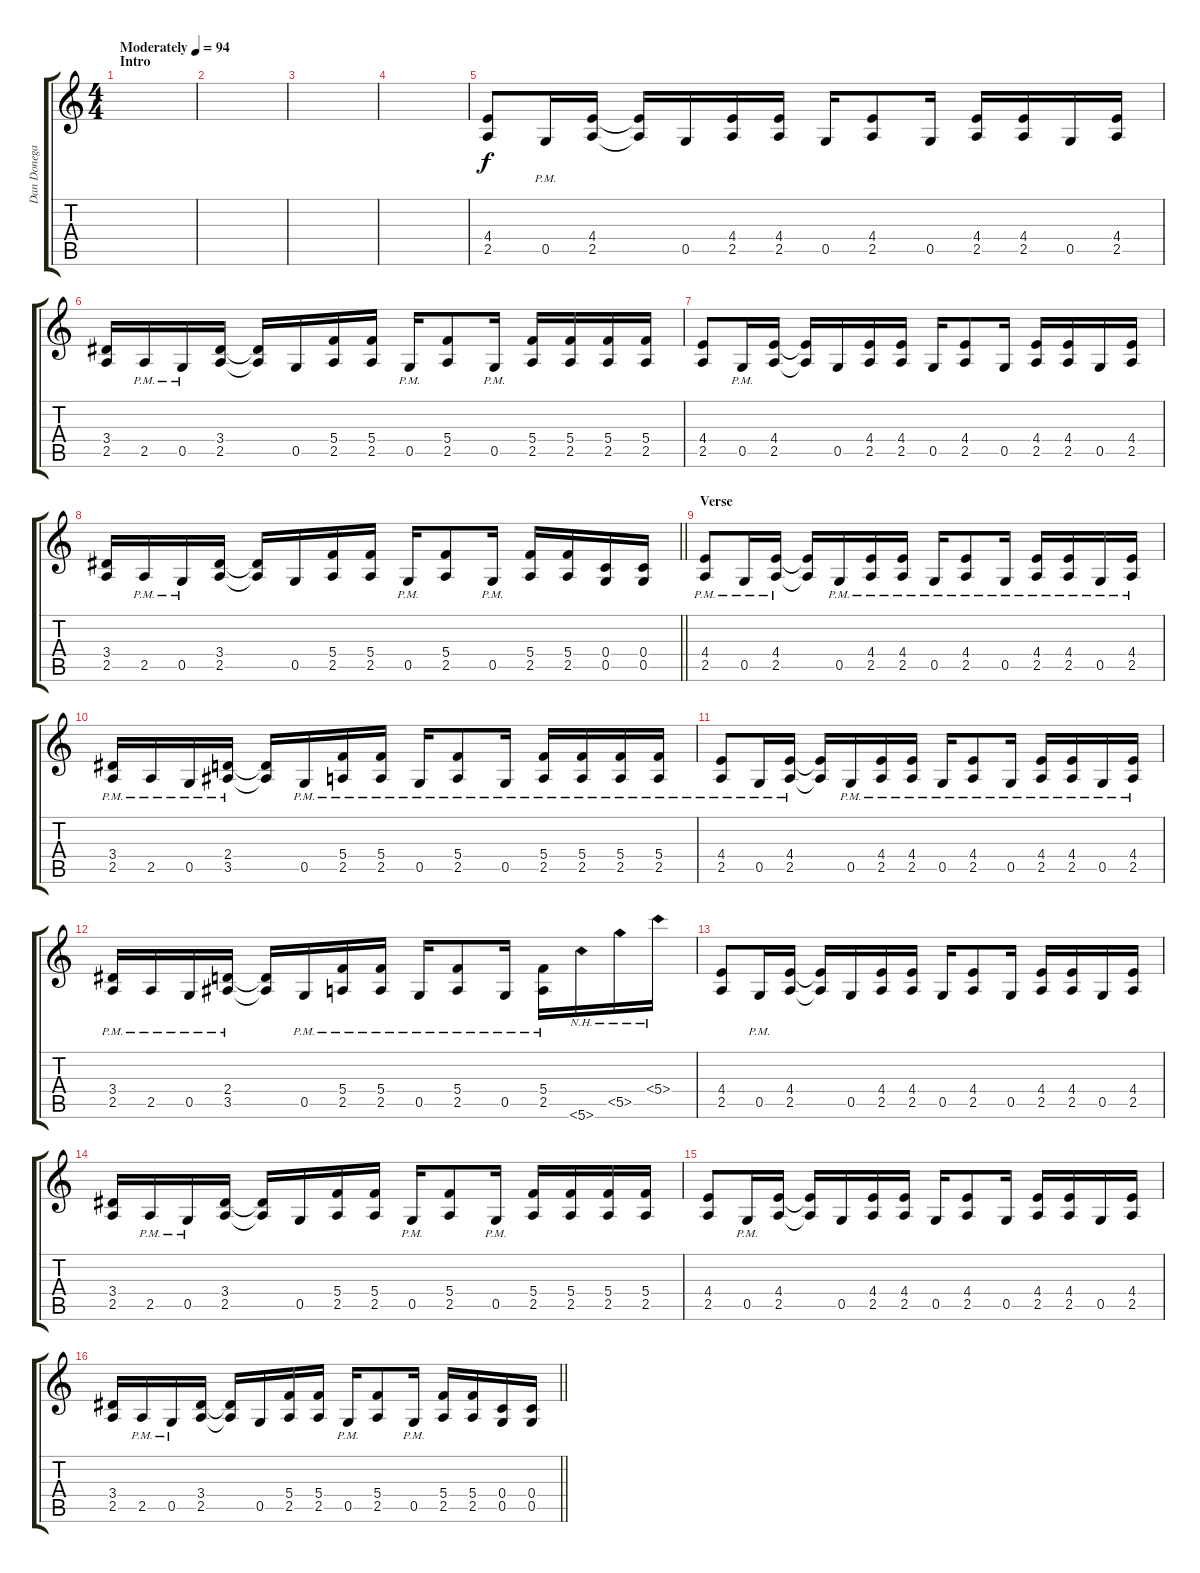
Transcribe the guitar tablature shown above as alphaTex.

\track ("Dan Donegan 2" "Dan Donega") {instrument distortionguitar}
\staff {score tabs}
\tuning (D4 A3 F3 C3 G2 C2) {hide}
\ts (4 4)
\section ("" "Intro")
\tempo (94 "Moderately")
\clef g2
\ks c
|
|
|
|
(4.4 2.5).8 0.5{pm}.16 (4.4 2.5).16 (4.4{t} 2.5{t}).16 0.5.16 (4.4 2.5).16 (4.4 2.5).16 0.5.16 (4.4 2.5).8 0.5.16 (4.4 2.5).16 (4.4 2.5).16 0.5.16 (4.4 2.5).16 |
(3.4 2.5).16 2.5{pm}.16 0.5{pm}.16 (3.4 2.5).16 (3.4{t} 2.5{t}).16 0.5.16 (5.4 2.5).16 (5.4 2.5).16 0.5{pm}.16 (5.4 2.5).8 0.5{pm}.16 (5.4 2.5).16 (5.4 2.5).16 (5.4 2.5).16 (5.4 2.5).16 |
(4.4 2.5).8 0.5{pm}.16 (4.4 2.5).16 (4.4{t} 2.5{t}).16 0.5.16 (4.4 2.5).16 (4.4 2.5).16 0.5.16 (4.4 2.5).8 0.5.16 (4.4 2.5).16 (4.4 2.5).16 0.5.16 (4.4 2.5).16 |
\barLineRight lightlight
(3.4 2.5).16 2.5{pm}.16 0.5{pm}.16 (3.4 2.5).16 (3.4{t} 2.5{t}).16 0.5.16 (5.4 2.5).16 (5.4 2.5).16 0.5{pm}.16 (5.4 2.5).8 0.5{pm}.16 (5.4 2.5).16 (5.4 2.5).16 (0.4 0.5).16 (0.4 0.5).16 |
\section ("" "Verse")
(4.4{pm} 2.5{pm}).8 0.5{pm}.16 (4.4{pm} 2.5{pm}).16 (4.4{t} 2.5{t}).16 0.5{pm}.16 (4.4{pm} 2.5{pm}).16 (4.4{pm} 2.5{pm}).16 0.5{pm}.16 (4.4{pm} 2.5{pm}).8 0.5{pm}.16 (4.4{pm} 2.5{pm}).16 (4.4{pm} 2.5{pm}).16 0.5{pm}.16 (4.4{pm} 2.5{pm}).16 |
(3.4{pm} 2.5{pm}).16 2.5{pm}.16 0.5{pm}.16 (2.4{pm} 3.5{pm}).16 (2.4{t} 3.5{t}).16 0.5{pm}.16 (5.4{pm} 2.5{pm}).16 (5.4{pm} 2.5{pm}).16 0.5{pm}.16 (5.4{pm} 2.5{pm}).8 0.5{pm}.16 (5.4{pm} 2.5{pm}).16 (5.4{pm} 2.5{pm}).16 (5.4{pm} 2.5{pm}).16 (5.4{pm} 2.5{pm}).16 |
(4.4{pm} 2.5{pm}).8 0.5{pm}.16 (4.4{pm} 2.5{pm}).16 (4.4{t} 2.5{t}).16 0.5{pm}.16 (4.4{pm} 2.5{pm}).16 (4.4{pm} 2.5{pm}).16 0.5{pm}.16 (4.4{pm} 2.5{pm}).8 0.5{pm}.16 (4.4{pm} 2.5{pm}).16 (4.4{pm} 2.5{pm}).16 0.5{pm}.16 (4.4{pm} 2.5{pm}).16 |
(3.4{pm} 2.5{pm}).16 2.5{pm}.16 0.5{pm}.16 (2.4{pm} 3.5{pm}).16 (2.4{t} 3.5{t}).16 0.5{pm}.16 (5.4{pm} 2.5{pm}).16 (5.4{pm} 2.5{pm}).16 0.5{pm}.16 (5.4{pm} 2.5{pm}).8 0.5{pm}.16 (5.4{pm} 2.5{pm}).16 5.6{nh}.16 5.5{nh}.16 5.4{nh}.16 |
(4.4 2.5).8 0.5{pm}.16 (4.4 2.5).16 (4.4{t} 2.5{t}).16 0.5.16 (4.4 2.5).16 (4.4 2.5).16 0.5.16 (4.4 2.5).8 0.5.16 (4.4 2.5).16 (4.4 2.5).16 0.5.16 (4.4 2.5).16 |
(3.4 2.5).16 2.5{pm}.16 0.5{pm}.16 (3.4 2.5).16 (3.4{t} 2.5{t}).16 0.5.16 (5.4 2.5).16 (5.4 2.5).16 0.5{pm}.16 (5.4 2.5).8 0.5{pm}.16 (5.4 2.5).16 (5.4 2.5).16 (5.4 2.5).16 (5.4 2.5).16 |
(4.4 2.5).8 0.5{pm}.16 (4.4 2.5).16 (4.4{t} 2.5{t}).16 0.5.16 (4.4 2.5).16 (4.4 2.5).16 0.5.16 (4.4 2.5).8 0.5.16 (4.4 2.5).16 (4.4 2.5).16 0.5.16 (4.4 2.5).16 |
\barLineRight lightlight
(3.4 2.5).16 2.5{pm}.16 0.5{pm}.16 (3.4 2.5).16 (3.4{t} 2.5{t}).16 0.5.16 (5.4 2.5).16 (5.4 2.5).16 0.5{pm}.16 (5.4 2.5).8 0.5{pm}.16 (5.4 2.5).16 (5.4 2.5).16 (0.4 0.5).16 (0.4 0.5).16
